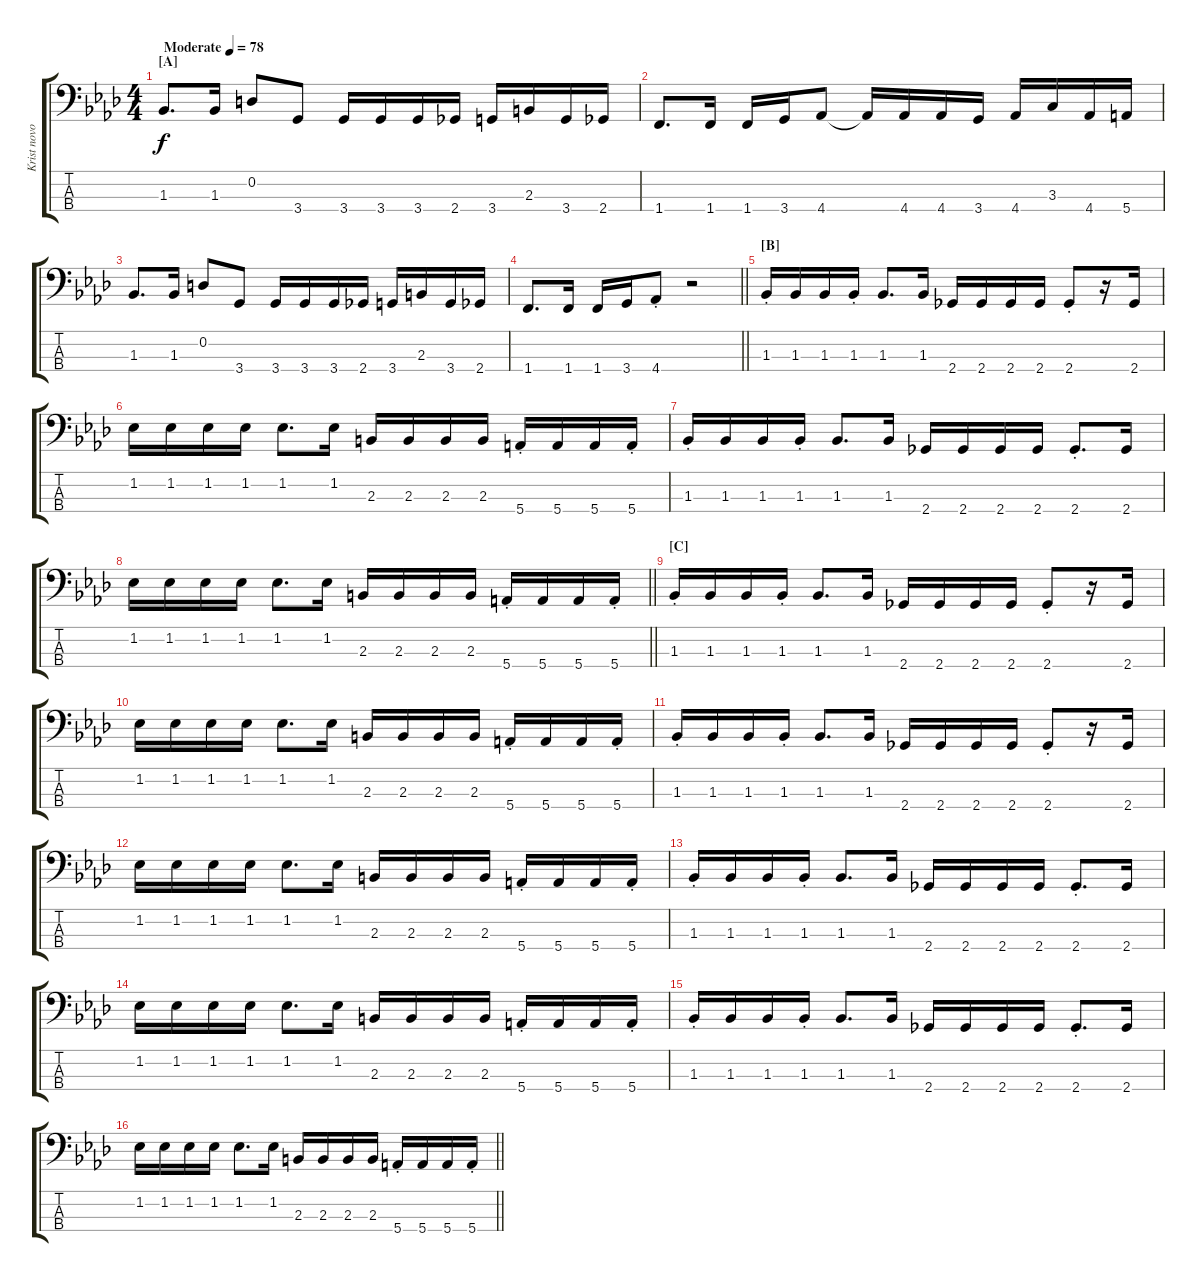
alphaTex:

\track ("Krist novoselic" "Krist novo") {instrument electricbasspick}
\staff {score tabs}
\tuning (G2 D2 A1 E1) {hide}
\ts (4 4)
\section ("" "[A]")
\tempo (78 "Moderate")
\clef f4
\ks ab
1.3.8{d dy f instrument electricbasspick} 1.3.16 0.2.8 3.4.8 3.4.16 3.4.16 3.4.16 2.4.16 3.4.16 2.3.16 3.4.16 2.4.16 |
1.4.8{d} 1.4.16 1.4.16 3.4.16 4.4.8 4.4{t}.16 4.4.16 4.4.16 3.4.16 4.4.16 3.3.16 4.4.16 5.4.16 |
1.3.8{d} 1.3.16 0.2.8 3.4.8 3.4.16 3.4.16 3.4.16 2.4.16 3.4.16 2.3.16 3.4.16 2.4.16 |
\barLineRight lightlight
1.4.8{d} 1.4.16 1.4.16 3.4.16 4.4{st}.8 r.2 |
\section ("" "[B]")
1.3{st}.16 1.3.16 1.3.16 1.3{st}.16 1.3.8{d} 1.3.16 2.4.16 2.4.16 2.4.16 2.4.16 2.4{st}.8 r.16 2.4.16 |
1.2.16 1.2.16 1.2.16 1.2.16 1.2.8{d} 1.2.16 2.3.16 2.3.16 2.3.16 2.3.16 5.4{st}.16 5.4.16 5.4.16 5.4{st}.16 |
1.3{st}.16 1.3.16 1.3.16 1.3{st}.16 1.3.8{d} 1.3.16 2.4.16 2.4.16 2.4.16 2.4.16 2.4{st}.8{d} 2.4.16 |
\barLineRight lightlight
1.2.16 1.2.16 1.2.16 1.2.16 1.2.8{d} 1.2.16 2.3.16 2.3.16 2.3.16 2.3.16 5.4{st}.16 5.4.16 5.4.16 5.4{st}.16 |
\section ("" "[C]")
1.3{st}.16 1.3.16 1.3.16 1.3{st}.16 1.3.8{d} 1.3.16 2.4.16 2.4.16 2.4.16 2.4.16 2.4{st}.8 r.16 2.4.16 |
1.2.16 1.2.16 1.2.16 1.2.16 1.2.8{d} 1.2.16 2.3.16 2.3.16 2.3.16 2.3.16 5.4{st}.16 5.4.16 5.4.16 5.4{st}.16 |
1.3{st}.16 1.3.16 1.3.16 1.3{st}.16 1.3.8{d} 1.3.16 2.4.16 2.4.16 2.4.16 2.4.16 2.4{st}.8 r.16 2.4.16 |
1.2.16 1.2.16 1.2.16 1.2.16 1.2.8{d} 1.2.16 2.3.16 2.3.16 2.3.16 2.3.16 5.4{st}.16 5.4.16 5.4.16 5.4{st}.16 |
1.3{st}.16 1.3.16 1.3.16 1.3{st}.16 1.3.8{d} 1.3.16 2.4.16 2.4.16 2.4.16 2.4.16 2.4{st}.8{d} 2.4.16 |
1.2.16 1.2.16 1.2.16 1.2.16 1.2.8{d} 1.2.16 2.3.16 2.3.16 2.3.16 2.3.16 5.4{st}.16 5.4.16 5.4.16 5.4{st}.16 |
1.3{st}.16 1.3.16 1.3.16 1.3{st}.16 1.3.8{d} 1.3.16 2.4.16 2.4.16 2.4.16 2.4.16 2.4{st}.8{d} 2.4.16 |
\barLineRight lightlight
1.2.16 1.2.16 1.2.16 1.2.16 1.2.8{d} 1.2.16 2.3.16 2.3.16 2.3.16 2.3.16 5.4{st}.16 5.4.16 5.4.16 5.4{st}.16
